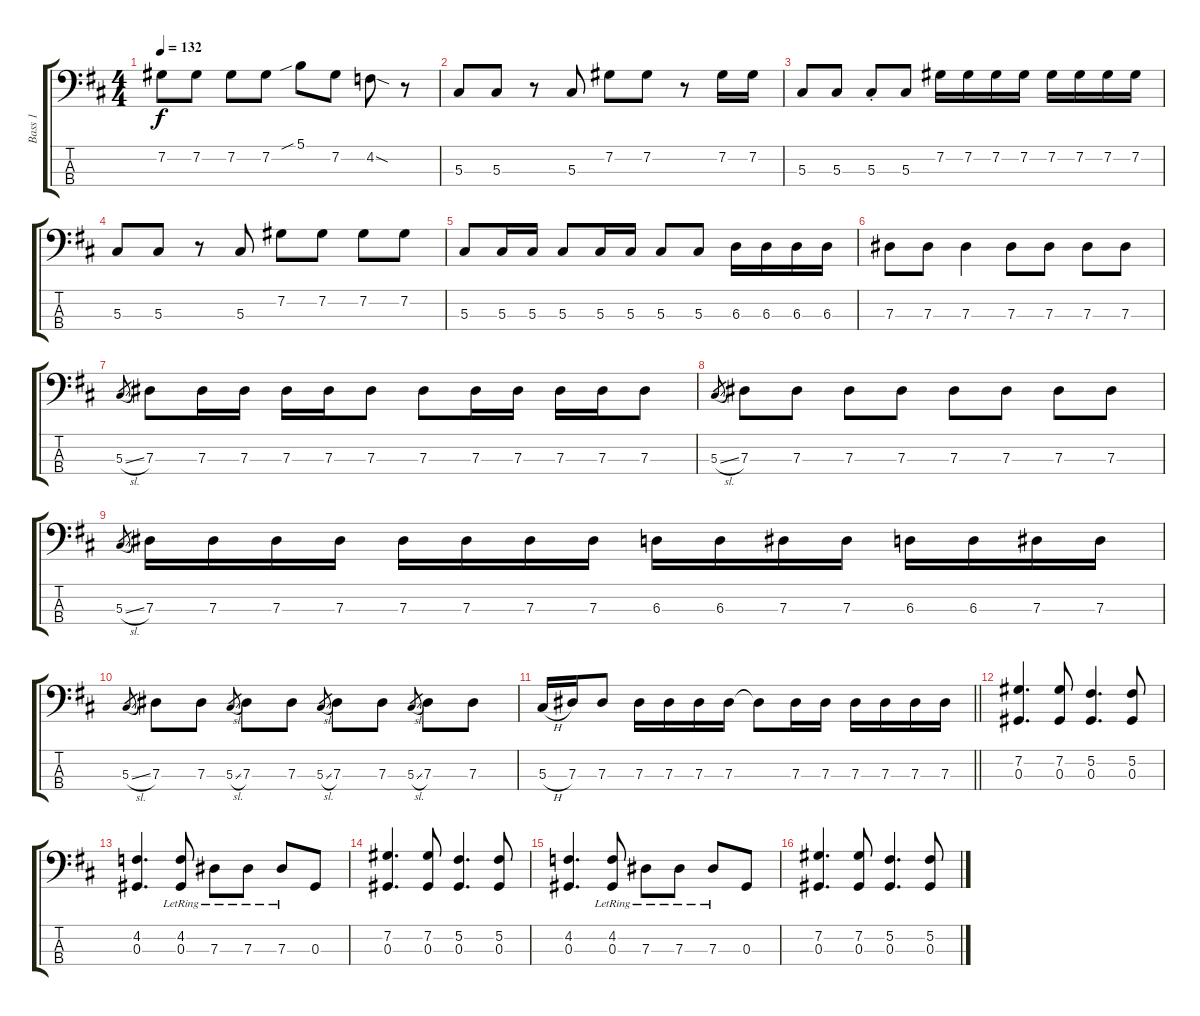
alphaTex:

\track ("Bass 1" "Bass 1") {instrument fretlessbass}
\staff {score tabs}
\tuning (Gb2 Db2 Ab1 Eb1) {hide}
\ts (4 4)
\tempo 132
\clef f4
\ks d
7.2.8{dy f} 7.2.8 7.2.8 7.2.8 5.1{sib}.8 7.2.8 4.2{sod}.8 r.8 |
5.3.8 5.3.8 r.8 5.3.8 7.2.8 7.2.8 r.8 7.2.16 7.2.16 |
5.3.8 5.3.8 5.3{st}.8 5.3.8 7.2.16 7.2.16 7.2.16 7.2.16 7.2.16 7.2.16 7.2.16 7.2.16 |
5.3.8 5.3.8 r.8 5.3.8 7.2.8 7.2.8 7.2.8 7.2.8 |
5.3.8 5.3.16 5.3.16 5.3.8 5.3.16 5.3.16 5.3.8 5.3.8 6.3.16 6.3.16 6.3.16 6.3.16 |
7.3.8 7.3.8 7.3.4 7.3.8 7.3.8 7.3.8 7.3.8 |
5.3{sl}.8{gr} 7.3.8 7.3.16 7.3.16 7.3.16 7.3.16 7.3.8 7.3.8 7.3.16 7.3.16 7.3.16 7.3.16 7.3.8 |
5.3{sl}.8{gr} 7.3.8 7.3.8 7.3.8 7.3.8 7.3.8 7.3.8 7.3.8 7.3.8 |
5.3{sl}.8{gr} 7.3.16 7.3.16 7.3.16 7.3.16 7.3.16 7.3.16 7.3.16 7.3.16 6.3.16 6.3.16 7.3.16 7.3.16 6.3.16 6.3.16 7.3.16 7.3.16 |
5.3{sl}.8{gr} 7.3.8 7.3.8 5.3{sl}.8{gr} 7.3.8 7.3.8 5.3{sl}.8{gr} 7.3.8 7.3.8 5.3{sl}.8{gr} 7.3.8 7.3.8 |
\barLineRight lightlight
5.3{h}.16 7.3.16 7.3.8 7.3.16 7.3.16 7.3.16 7.3.16 7.3{t}.8 7.3.16 7.3.16 7.3.16 7.3.16 7.3.16 7.3.16 |
(7.2 0.3).4{d} (7.2 0.3).8 (5.2 0.3).4{d} (5.2 0.3).8 |
(4.2 0.3).4{d} (4.2{lr} 0.3{lr}).8 7.3{lr}.8 7.3{lr}.8 7.3{lr}.8 0.3.8 |
(7.2 0.3).4{d} (7.2 0.3).8 (5.2 0.3).4{d} (5.2 0.3).8 |
(4.2 0.3).4{d} (4.2{lr} 0.3{lr}).8 7.3{lr}.8 7.3{lr}.8 7.3{lr}.8 0.3.8 |
(7.2 0.3).4{d} (7.2 0.3).8 (5.2 0.3).4{d} (5.2 0.3).8
